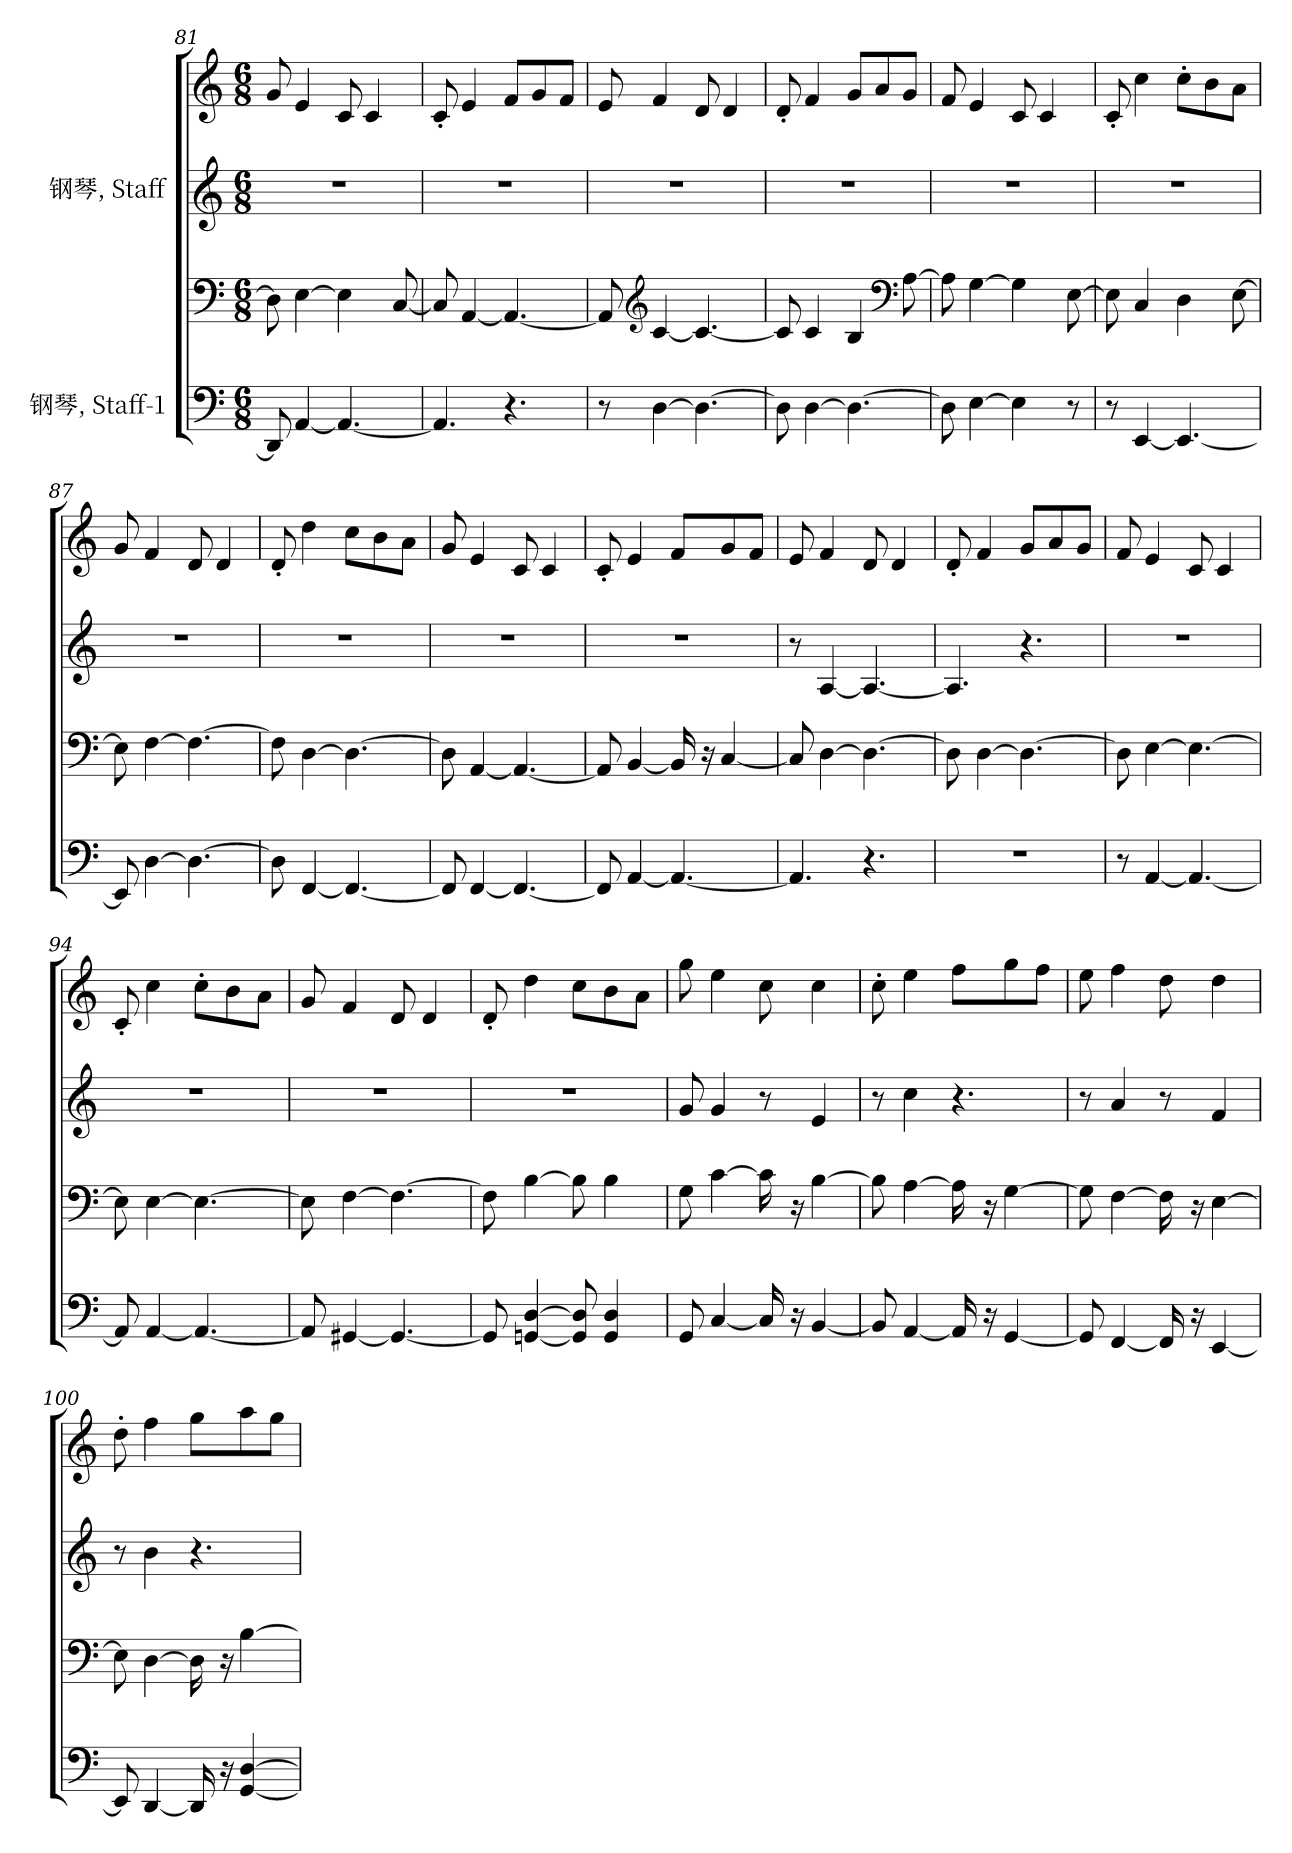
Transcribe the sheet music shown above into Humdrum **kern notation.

**kern	**kern	**kern	**kern
*part2	*part2	*part1	*part1
*staff4	*staff3	*staff2	*staff1
*I"钢琴, Staff-1	*	*I"钢琴, Staff	*
!!LO:LB:g=z
*clefF4	*clefF4	*clefG2	*clefG2
*k[]	*k[]	*k[]	*k[]
*M6/8	*M6/8	*M6/8	*M6/8
=81	=81	=81	=81
8DD/]	8D\]	2.r	8g/
[4AA/	[4E\	.	4e/
4.AA/_	4E\]	.	8c/
.	.	.	4c/
.	[8C/	.	.
=82	=82	=82	=82
4.AA/]	8C/]	2.r	8c'/
.	[4AA/	.	4e/
4.r	4.AA/_	.	8f/L
.	.	.	8g/
.	.	.	8f/J
=83	=83	=83	=83
8r	8AA/]	2.r	8e/
*	*clefG2	*	*
[4D\	[4c/	.	4f/
4.D\_	4.c/_	.	8d/
.	.	.	4d/
=84	=84	=84	=84
8D\]	8c/]	2.r	8d'/
[4D\	4c/	.	4f/
4.D\_	4B/	.	8g/L
.	.	.	8a/
*	*clefF4	*	*
.	[8A\	.	8g/J
=85	=85	=85	=85
8D\]	8A\]	2.r	8f/
[4E\	[4G\	.	4e/
4E\]	4G\]	.	8c/
.	.	.	4c/
8r	[8E\	.	.
=86	=86	=86	=86
8r	8E\]	2.r	8c'/
[4EE/	4C/	.	4cc\
4.EE/_	4D\	.	8cc'\L
.	.	.	8b\
.	[8E\	.	8a\J
!!LO:PB:g=z
=87	=87	=87	=87
8EE/]	8E\]	2.r	8g/
[4D\	[4F\	.	4f/
4.D\_	4.F\_	.	8d/
.	.	.	4d/
=88	=88	=88	=88
8D\]	8F\]	2.r	8d'/
[4FF/	[4D\	.	4dd\
4.FF/_	4.D\_	.	8cc\L
.	.	.	8b\
.	.	.	8a\J
=89	=89	=89	=89
8FF/]	8D\]	2.r	8g/
[4FF/	[4AA/	.	4e/
4.FF/_	4.AA/_	.	8c/
.	.	.	4c/
=90	=90	=90	=90
8FF/]	8AA/]	2.r	8c'/
[4AA/	[4BB/	.	4e/
4.AA/_	16BB/]	.	8f/L
.	16r	.	.
.	[4C/	.	8g/
.	.	.	8f/J
=91	=91	=91	=91
4.AA/]	8C/]	8r	8e/
.	[4D\	[4A/	4f/
4.r	4.D\_	4.A/_	8d/
.	.	.	4d/
=92	=92	=92	=92
2.r	8D\]	4.A/]	8d'/
.	[4D\	.	4f/
.	4.D\_	4.r	8g/L
.	.	.	8a/
.	.	.	8g/J
!!LO:LB:g=z
=93	=93	=93	=93
8r	8D\]	2.r	8f/
[4AA/	[4E\	.	4e/
4.AA/_	4.E\_	.	8c/
.	.	.	4c/
=94	=94	=94	=94
8AA/]	8E\]	2.r	8c'/
[4AA/	[4E\	.	4cc\
4.AA/_	4.E\_	.	8cc'\L
.	.	.	8b\
.	.	.	8a\J
=95	=95	=95	=95
8AA/]	8E\]	2.r	8g/
[4GG#X/	[4F\	.	4f/
4.GG#/_	4.F\_	.	8d/
.	.	.	4d/
=96	=96	=96	=96
8GG#/]	8F\]	2.r	8d'/
[4GGn/ [4D/	[4B\	.	4dd\
8GG/] 8D/]	8B\]	.	8cc\L
4GG/ 4D/	4B\	.	8b\
.	.	.	8a\J
=97	=97	=97	=97
8GG/	8G\	8g/	8gg\
[4C/	[4c\	4g/	4ee\
16C/]	16c\]	8r	8cc\
16r	16r	.	.
[4BB/	[4B\	4e/	4cc\
=98	=98	=98	=98
8BB/]	8B\]	8r	8cc'\
[4AA/	[4A\	4cc\	4ee\
16AA/]	16A\]	4.r	8ff\L
16r	16r	.	.
[4GG/	[4G\	.	8gg\
.	.	.	8ff\J
!!LO:LB:g=z
=99	=99	=99	=99
8GG/]	8G\]	8r	8ee\
[4FF/	[4F\	4a/	4ff\
16FF/]	16F\]	8r	8dd\
16r	16r	.	.
[4EE/	[4E\	4f/	4dd\
=100	=100	=100	=100
8EE/]	8E\]	8r	8dd'\
[4DD/	[4D\	4b\	4ff\
16DD/]	16D\]	4.r	8gg\L
16r	16r	.	.
[4GG/ [4D/	[4B\	.	8aa\
.	.	.	8gg\J
=	=	=	=
*-	*-	*-	*-
